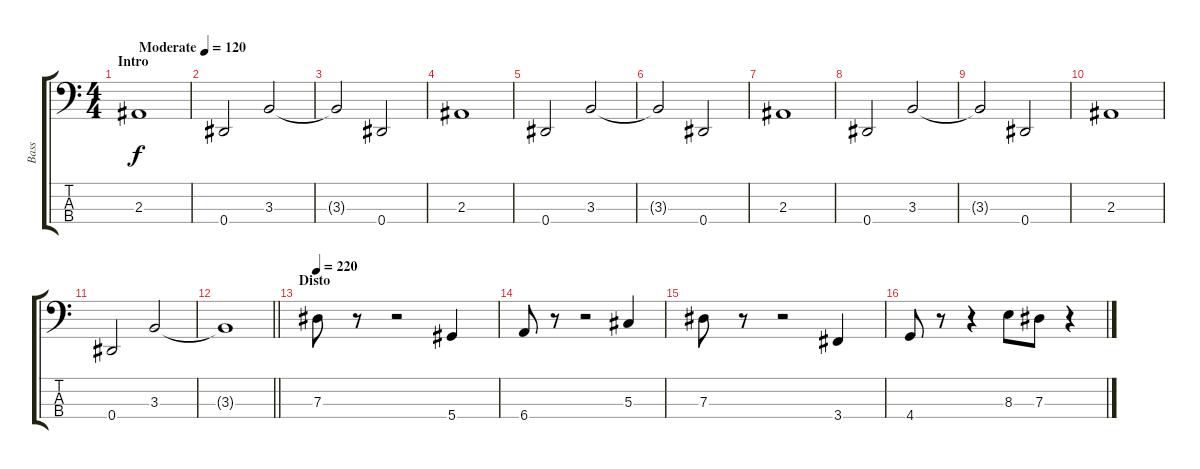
\track ("Bass" "Bass") {instrument electricbassfinger}
\staff {score tabs}
\tuning (Gb2 Db2 Ab1 Eb1) {hide}
\ts (4 4)
\section ("" "Intro")
\tempo (120 "Moderate")
\clef f4
\ks c
2.3.1{dy f instrument electricbassfinger} |
0.4.2 3.3.2 |
3.3{t}.2 0.4.2 |
2.3.1 |
0.4.2 3.3.2 |
3.3{t}.2 0.4.2 |
2.3.1 |
0.4.2 3.3.2 |
3.3{t}.2 0.4.2 |
2.3.1 |
0.4.2 3.3.2 |
\barLineRight lightlight
3.3{t}.1 |
\section ("" "Disto")
\tempo 220
7.3.8 r.8 r.2 5.4.4 |
6.4.8 r.8 r.2 5.3.4 |
7.3.8 r.8 r.2 3.4.4 |
4.4.8 r.8 r.4 8.3.8 7.3.8 r.4
